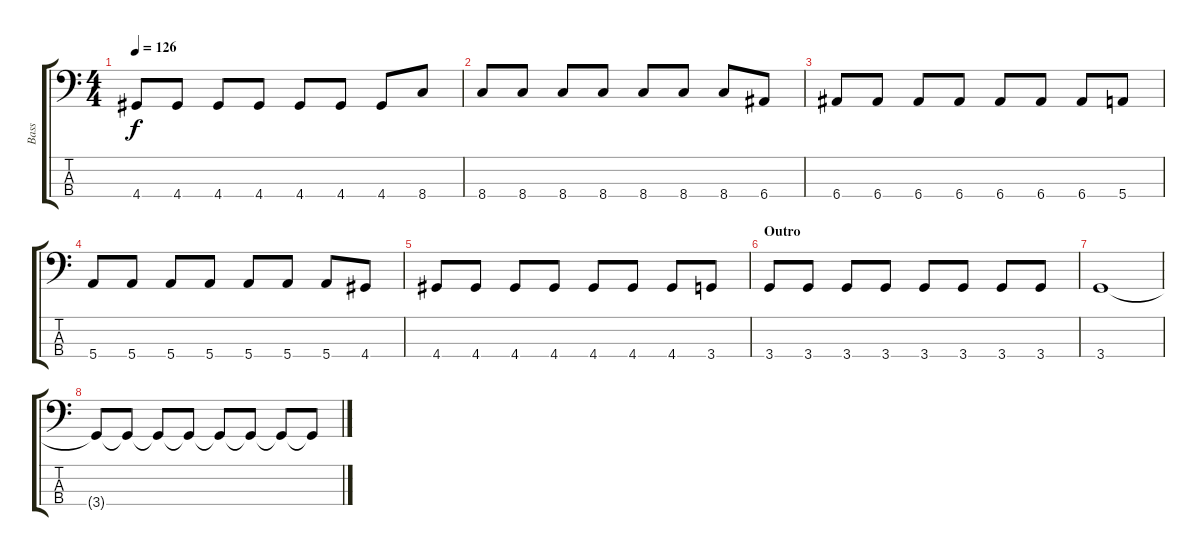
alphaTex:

\track ("Bass" "Bass") {instrument electricbasspick}
\staff {score tabs}
\tuning (G2 D2 A1 E1) {hide}
\ts (4 4)
\tempo 126
\clef f4
\ks c
4.4.8{dy f} 4.4.8 4.4.8 4.4.8 4.4.8 4.4.8 4.4.8 8.4.8 |
8.4.8 8.4.8 8.4.8 8.4.8 8.4.8 8.4.8 8.4.8 6.4.8 |
6.4.8 6.4.8 6.4.8 6.4.8 6.4.8 6.4.8 6.4.8 5.4.8 |
5.4.8 5.4.8 5.4.8 5.4.8 5.4.8 5.4.8 5.4.8 4.4.8 |
4.4.8 4.4.8 4.4.8 4.4.8 4.4.8 4.4.8 4.4.8 3.4.8 |
\section ("" "Outro")
3.4.8 3.4.8 3.4.8 3.4.8 3.4.8 3.4.8 3.4.8 3.4.8 |
3.4.1 |
3.4{t}.8 3.4{t}.8 3.4{t}.8 3.4{t}.8 3.4{t}.8 3.4{t}.8 3.4{t}.8 3.4{t}.8
